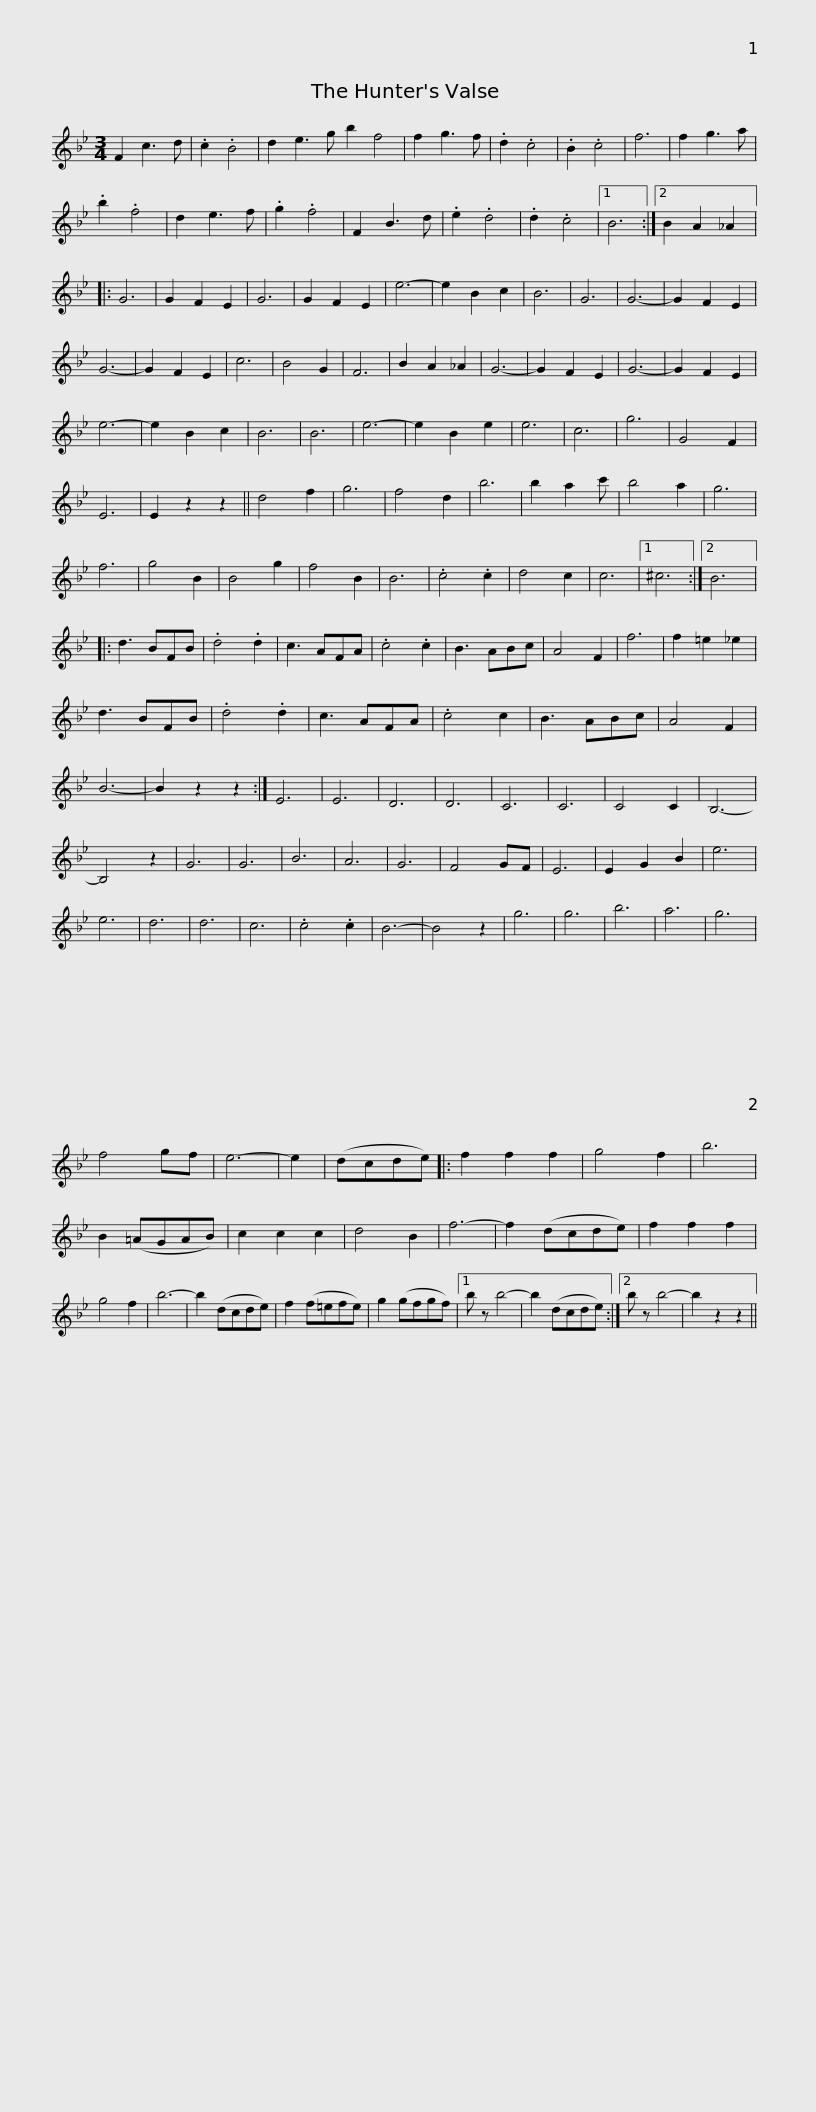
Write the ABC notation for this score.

X:1
L:1/8
M:3/4
I:linebreak $
K:Bb
V:1 treble
V:1
 F2 c3 d | .c2 .B4 | d2 e3 g b2 f4 | f2 g3 f | .d2 .c4 | %5
 .B2 .c4 | f6 | f2 g3 a | .b2 .f4 | d2 e3 f | %10
 .g2 .f4 | F2 B3 d | .e2 .d4 |$ .d2 .c4 |1 B6 :|2 %15
 B2 A2 _A2 |: G6 | G2 F2 E2 | G6 | G2 F2 E2 | %20
 e6- | e2 B2 c2 | B6 | G6 | G6- | %25
 G2 F2 E2 | G6- | G2 F2 E2 |$ c6 | B4 G2 | %30
 F6 | B2 A2 _A2 | G6- | G2 F2 E2 | G6- | %35
 G2 F2 E2 | e6- | e2 B2 c2 | B6 | B6 | %40
 e6- | e2 B2 e2 | e6 | c6 |$ g6 | %45
 G4 F2 | E6 | E2 z2 z2 || d4 f2 | g6 | %50
 f4 d2 | b6 | b2 a2 c' | b4 a2 | g6 | %55
 f6 | g4 B2 | B4 g2 | f4 B2 | B6 |$ %60
 .c4 .c2 | d4 c2 | c6 |1 ^c6 :|2 B6 |: %65
 d3 BFB | .d4 .d2 | c3 AFA | .c4 .c2 | B3 ABc | %70
 A4 F2 | f6 | f2 =e2 _e2 |$ d3 BFB | .d4 .d2 | %75
 c3 AFA | .c4 c2 | B3 ABc | A4 F2 | B6- | %80
 B2 z2 z2 :| E6 | E6 | D6 | D6 | %85
 C6 | C6 |$ C4 C2 | B,6- | B,4 z2 | %90
 G6 | G6 | B6 | A6 | G6 | %95
 F4 GF | E6 | E2 G2 B2 | e6 | e6 | %100
 d6 | d6 | c6 | .c4 .c2 |$ B6- | %105
 B4 z2 | g6 | g6 | b6 | a6 | %110
 g6 | f4 gf | e6- | e2 | (dcde) |: %115
 f2 f2 f2 | g4 f2 | b6 | B2 (=AGAB) |$ c2 c2 c2 | %120
 d4 B2 | f6- | f2 (dcde) | f2 f2 f2 | g4 f2 | %125
 b6- | b2 (dcde) | f2 (f=efe) | g2 (gfgf) |1 b z b4- |$ %130
 b2 (dcde) :|2 b z b4- | b2 z2 z2 || %133
